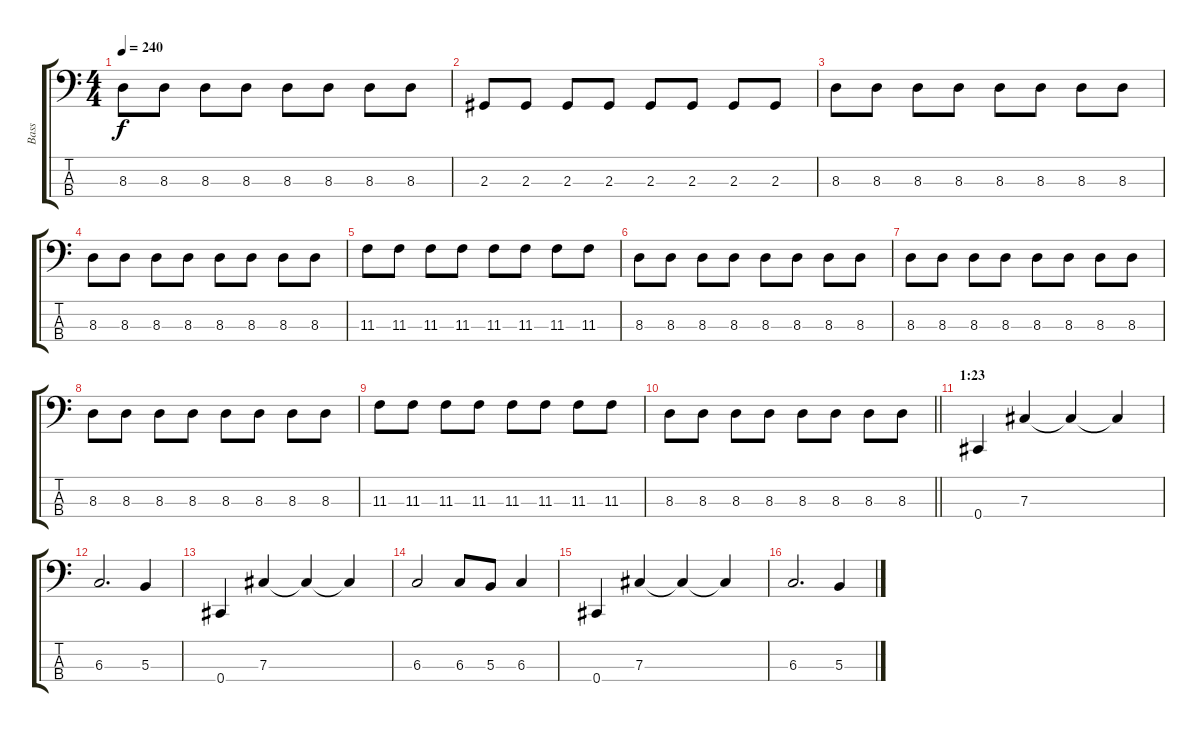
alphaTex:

\track ("Bass" "Bass") {instrument electricbasspick}
\staff {score tabs}
\tuning (E2 B1 Gb1 Db1) {hide}
\ts (4 4)
\tempo 240
\clef f4
\ks c
8.3.8{dy f} 8.3.8 8.3.8 8.3.8 8.3.8 8.3.8 8.3.8 8.3.8 |
2.3.8 2.3.8 2.3.8 2.3.8 2.3.8 2.3.8 2.3.8 2.3.8 |
8.3.8 8.3.8 8.3.8 8.3.8 8.3.8 8.3.8 8.3.8 8.3.8 |
8.3.8 8.3.8 8.3.8 8.3.8 8.3.8 8.3.8 8.3.8 8.3.8 |
11.3.8 11.3.8 11.3.8 11.3.8 11.3.8 11.3.8 11.3.8 11.3.8 |
8.3.8 8.3.8 8.3.8 8.3.8 8.3.8 8.3.8 8.3.8 8.3.8 |
8.3.8 8.3.8 8.3.8 8.3.8 8.3.8 8.3.8 8.3.8 8.3.8 |
8.3.8 8.3.8 8.3.8 8.3.8 8.3.8 8.3.8 8.3.8 8.3.8 |
11.3.8 11.3.8 11.3.8 11.3.8 11.3.8 11.3.8 11.3.8 11.3.8 |
\barLineRight lightlight
8.3.8 8.3.8 8.3.8 8.3.8 8.3.8 8.3.8 8.3.8 8.3.8 |
\section ("" "1:23")
0.4.4 7.3.4 7.3{t}.4 7.3{t}.4 |
6.3.2{d} 5.3.4 |
0.4.4 7.3.4 7.3{t}.4 7.3{t}.4 |
6.3.2 6.3.8 5.3.8 6.3.4 |
0.4.4 7.3.4 7.3{t}.4 7.3{t}.4 |
6.3.2{d} 5.3.4
